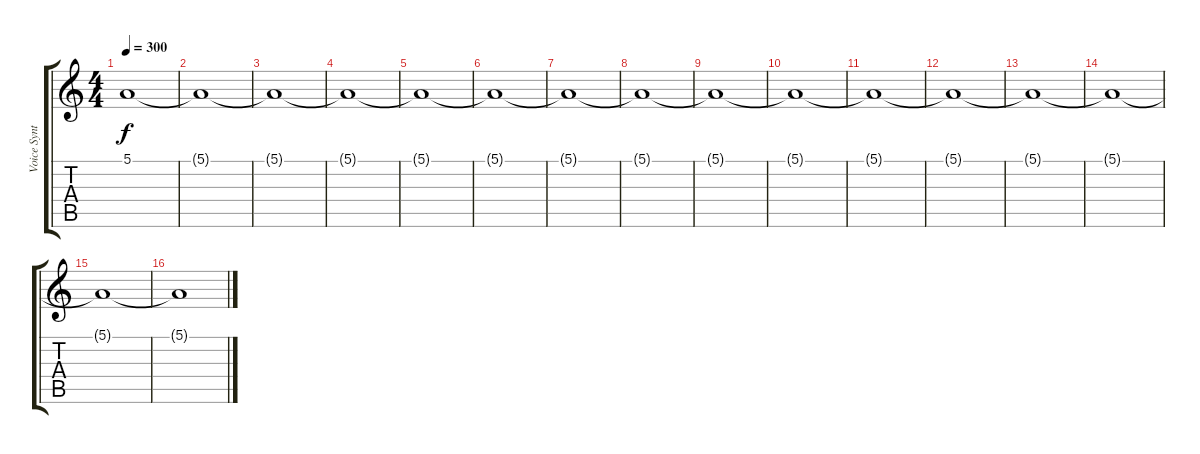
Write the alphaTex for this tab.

\track ("Voice Synth" "Voice Synt") {instrument choiraahs}
\staff {score tabs}
\tuning (E4 B3 G3 D3 A2 E2) {hide}
\ts (4 4)
\tempo 300
\clef g2
\ks c
5.1{t}.1{dy f} |
5.1{t}.1 |
5.1{t}.1 |
5.1{t}.1 |
5.1{t}.1 |
5.1{t}.1 |
5.1{t}.1 |
5.1{t}.1 |
5.1{t}.1 |
5.1{t}.1 |
5.1{t}.1 |
5.1{t}.1 |
5.1{t}.1 |
5.1{t}.1 |
5.1{t}.1 |
5.1{t}.1
